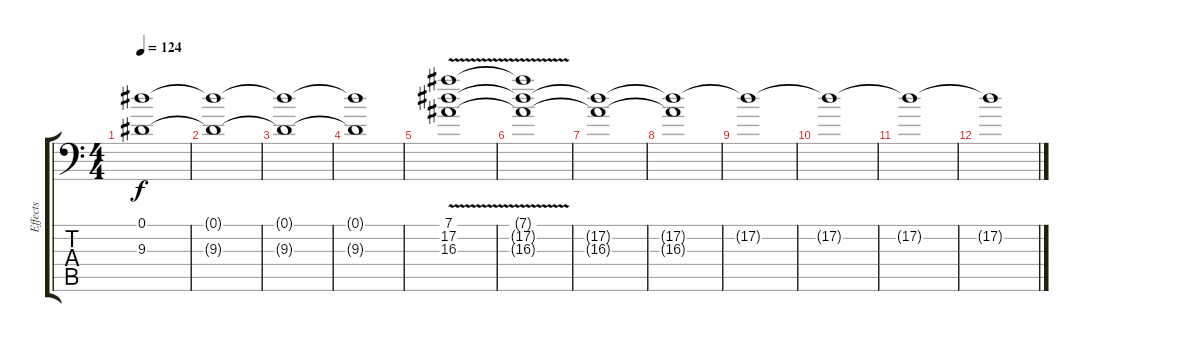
\track ("Effects" "Effects") {instrument lead2sawtooth}
\staff {score tabs}
\tuning (Eb5 Bb3 Gb3 Db3 Ab2 Db1) {hide}
\ts (4 4)
\tempo 124
\clef f4
\ks c
(0.1{t} 9.3{t}).1{dy f} |
(0.1{t} 9.3{t}).1 |
(0.1{t} 9.3{t}).1 |
(0.1{t} 9.3{t}).1 |
(7.1{v} 17.2{v} 16.3).1{volume 9 instrument lead2sawtooth} |
(7.1{t} 17.2{t} 16.3{t}).1{volume 7} |
(17.2{t} 16.3{t}).1 |
(17.2{t} 16.3{t}).1 |
17.2{t}.1 |
17.2{t}.1{volume 2} |
17.2{t}.1 |
17.2{t}.1
